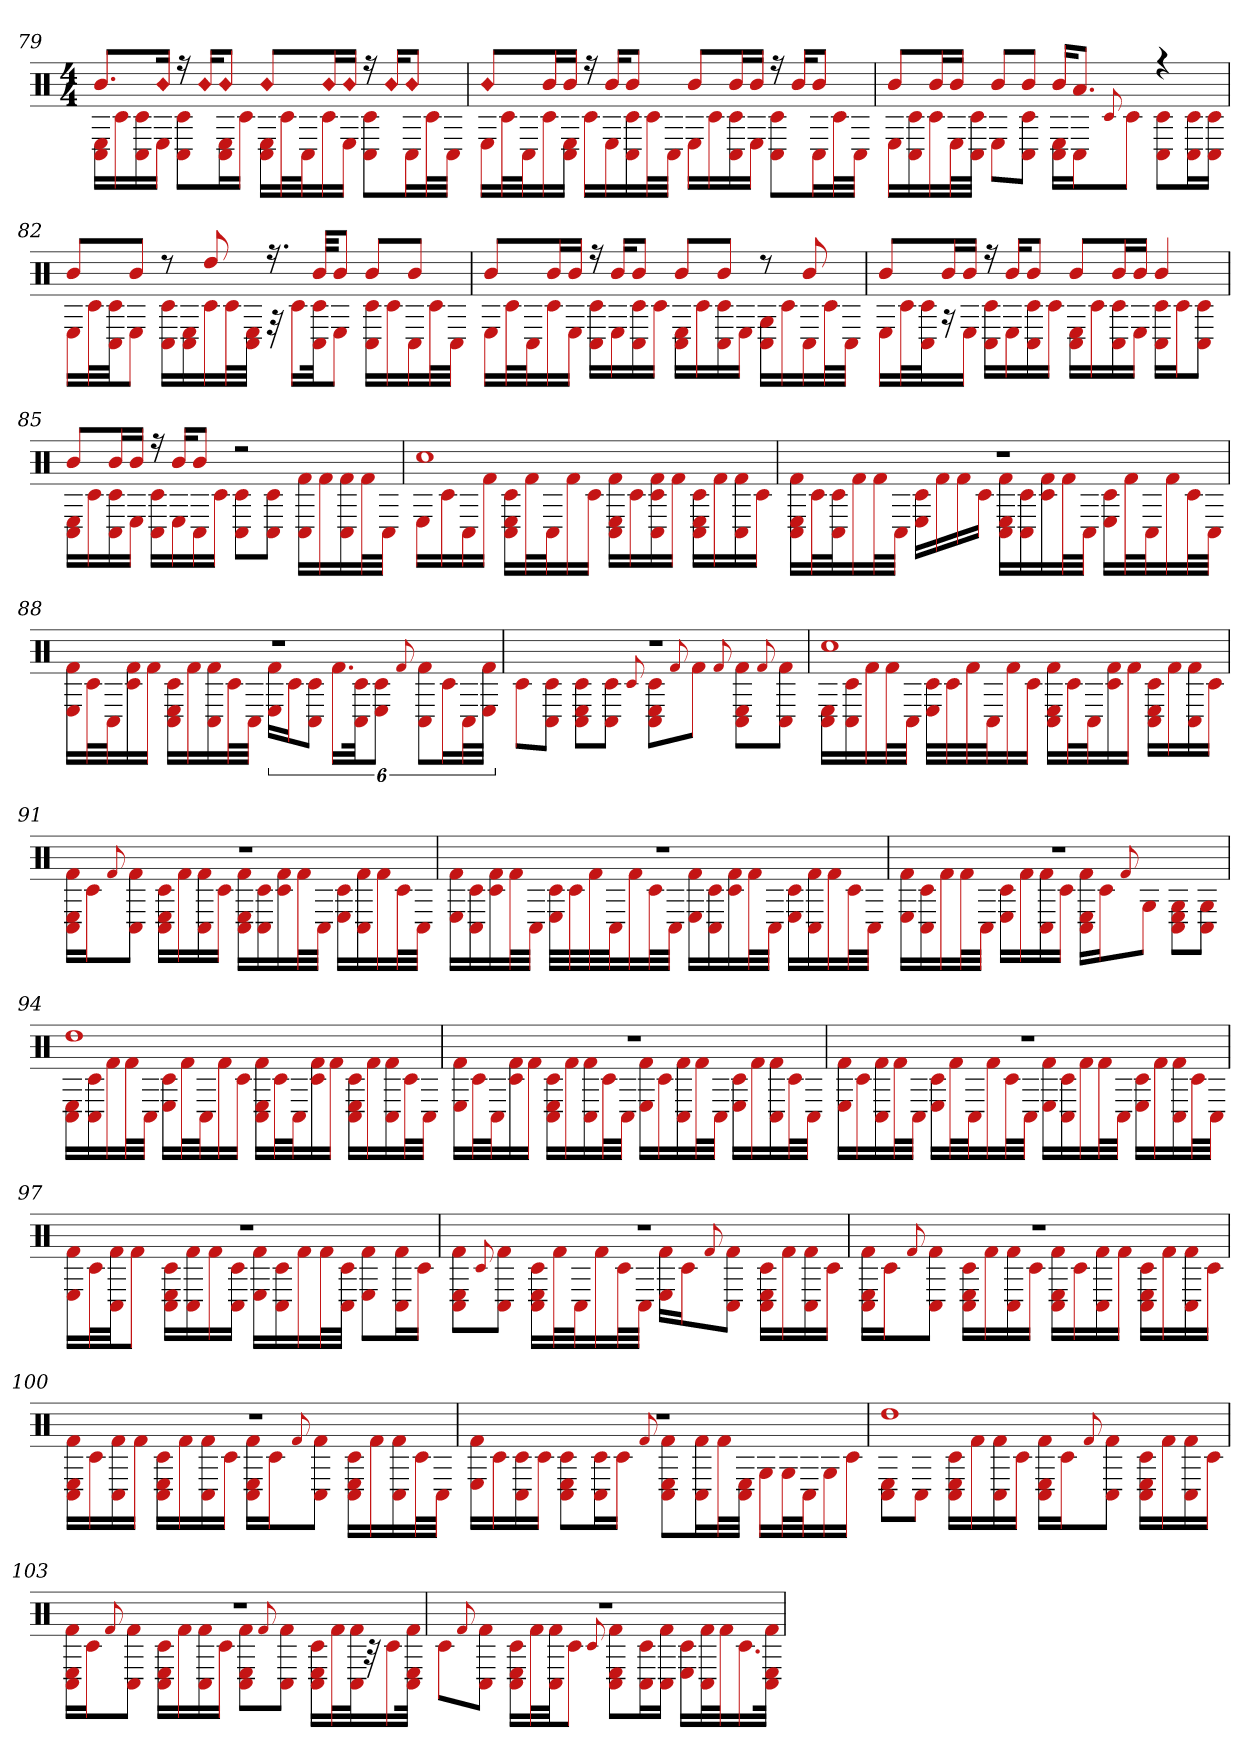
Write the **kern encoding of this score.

**kern
*part1
*staff1
*clefX
*k[]
*M4/4
=79
!LO:N:head=diamond
*^
8.bL	16C# 16ELL
.	16c#
.	16C# 16c#
!LO:N:head=diamond	!
16bJk	16EJJ
16r	8C# 8c#L
!LO:N:head=diamond	!
16bKL	.
!LO:N:head=diamond	!
8bJ	16C# 16EL
.	16c#JJ
!LO:N:head=diamond	!
8bL	16C# 16ELL
.	32c#L
.	32C#J
!LO:N:head=diamond	!
16bL	16c#
!LO:N:head=diamond	!
16bJJ	16EJJ
16r	8C# 8c#L
!LO:N:head=diamond	!
16bKL	.
!LO:N:head=diamond	!
8bJ	16C#L
.	32c#L
.	32C#JJJ
=80	=80
!LO:N:head=diamond	!
8bL	16ELL
.	32c#L
.	32C#J
16bL	16c#
16bJJ	16E 16C#JJ
16r	16c#LL
16bKL	16E
8bJ	16C# 16c#
.	32c#L
.	32C#JJJ
8bL	16ELL
.	16c#
16bL	16C# 16c#
16bJJ	16EJJ
16r	8C# 8c#L
16bKL	.
8bJ	16C#L
.	32c#L
.	32C#JJJ
=81	=81
8bL	16ELL
.	16c# 16C#
16bL	16c#
16bJJ	32EL
.	32C# 32c#JJJ
8bL	8EL
8bJ	8C# 8c#J
16bKL	16C# 16ELL
8.aJ	16C#J
.	8qqc#
.	8c#J
4r	8C# 8c#L
.	16C# 16c#L
.	16c# 16C#JJ
=82	=82
8bL	16ELL
.	32c#L
.	32C# 32c#JJ
8bJ	8EJ
8r	16C# 16c#LL
.	16E 16C#
8dd	16c#
.	32c#L
.	32C# 32EJJJ
16.r	32r
.	16c#LL
32bKKL	32C# 32c#Jk
8bJ	8EJ
8bL	16c# 16C#LL
.	16c#
8bJ	16C#
.	32c#L
.	32C#JJJ
=83	=83
8bL	16ELL
.	32c#L
.	32C#J
16bL	16c#
16bJJ	16EJJ
16r	16C# 16c#LL
16bKL	16E
8bJ	16C# 16c#
.	16c#JJ
8bL	16C# 16ELL
.	16c#
8bJ	16C# 16c#
.	16EJJ
8r	16C# 16GLL
.	16c#
8b	16C#
.	32c#L
.	32C#JJJ
=84	=84
8bL	16ELL
.	32c#L
.	32C# 32c#J
16bL	16r
16bJJ	16EJJ
16r	16C# 16c#LL
16bKL	16E
8bJ	16C# 16c#
.	16c#JJ
8bL	16C# 16ELL
.	16c#
16bL	16C# 16c#
16bJJ	16EJJ
4b	16C# 16c#LL
.	16c#J
.	8C# 8c#J
=85	=85
8bL	16C# 16ELL
.	16c#
16bL	16c# 16C#
16bJJ	16EJJ
16r	16C# 16c#LL
16bKL	16E
8bJ	16C#
.	16c#JJ
2r	8C# 8c#L
.	8C# 8c#J
.	16C# 16f#LL
.	16f#
.	16C# 16f#
.	32f#L
.	32C#JJJ
=86	=86
1cc#	16ELL
.	16c#
.	16C#
.	16f#JJ
.	16C# 16c# 16ELL
.	32f#L
.	32C#J
.	16f#
.	16c#JJ
.	16C# 16f# 16ELL
.	16c#
.	16C# 16c# 16f#
.	16f#JJ
.	16C# 16c# 16ELL
.	16f#
.	16C# 16f#
.	16c#JJ
=87	=87
1r	16C# 16E 16f#LL
.	32c#L
.	32C# 32c#J
.	16f#
.	32f#L
.	32C#JJJ
.	16E 16c#LL
.	16f#
.	16f#
.	16c#JJ
.	16C# 16E 16f#LL
.	16c# 16C#
.	16c# 16f#
.	32f#L
.	32C#JJJ
.	16E 16c#LL
.	32f#L
.	32C#J
.	16f#
.	32c#L
.	32C#JJJ
=88	=88
1r	16E 16f#LL
.	32c#L
.	32C#J
.	16c# 16f#
.	16f#JJ
.	16C# 16c# 16ELL
.	16f#
.	16C# 16f#
.	32c#L
.	32C#JJJ
.	24f# 24ELL
.	24c#J
.	12C# 12c#J
.	24.f#LL
.	48C# 48c#Jk
.	12E 12c#J
.	8qqf#
.	12C# 12f#L
.	24c#L
.	48C#L
.	48E 48f#JJJ
=89	=89
1r	8c#L
.	8C# 8c#J
.	8C# 8E 8c#L
.	8C# 8c#J
.	8qqc#
.	8C# 8E 8c#L
.	8qqf#
.	8f#J
.	8qqf#
.	8C# 8E 8f#L
.	8qqf#
.	8C# 8f#J
=90	=90
1cc#	16C# 16ELL
.	16c# 16C#
.	16f#
.	32f#L
.	32C#JJJ
.	32c# 32ELLL
.	32c#
.	32f#
.	32C#J
.	16f#
.	16c#JJ
.	16C# 16f# 16ELL
.	32c#L
.	32C#J
.	16c# 16f#
.	16f#JJ
.	16C# 16c# 16ELL
.	16f#
.	16C# 16f#
.	16c#JJ
=91	=91
1r	16C# 16f# 16ELL
.	16c#J
.	8qqf#
.	8C# 8f#J
.	16c# 16C# 16ELL
.	16f#
.	16C# 16f#
.	16c#JJ
.	16C# 16f# 16ELL
.	16c# 16C#
.	16c# 16f#
.	32f#L
.	32C#JJJ
.	16E 16c#LL
.	16f# 16C#
.	16f#
.	32c#L
.	32C#JJJ
=92	=92
1r	16f# 16ELL
.	16c# 16C#
.	16c# 16f#
.	32f#L
.	32C#JJJ
.	32E 32c#LLL
.	32c#
.	32f#
.	32C#J
.	16f#
.	32c#L
.	32C#JJJ
.	16E 16f#LL
.	16c# 16C#
.	16c# 16f#
.	32f#L
.	32C#JJJ
.	16c# 16ELL
.	16f# 16C#
.	16f#
.	32c#L
.	32C#JJJ
=93	=93
1r	16f# 16ELL
.	16c# 16C#
.	16f#
.	32f#L
.	32C#JJJ
.	16c# 16ELL
.	16f#
.	16C# 16f#
.	16c#JJ
.	16C# 16E 16f#LL
.	16c#J
.	8qqf#
.	8GJ
.	8C# 8E 8GL
.	8C# 8GJ
=94	=94
1dd	16C# 16ELL
.	16c# 16C#
.	16f#
.	32f#L
.	32C#JJJ
.	16E 16c#LL
.	32f#L
.	32C#J
.	16f#
.	16c#JJ
.	16C# 16E 16f#LL
.	32c#L
.	32C#J
.	16c# 16f#
.	16f#JJ
.	16C# 16c# 16ELL
.	16f#
.	16C# 16f#
.	32c#L
.	32C#JJJ
=95	=95
1r	16f# 16ELL
.	32c#L
.	32C#J
.	16f# 16c#
.	16f#JJ
.	16C# 16c# 16ELL
.	16f#
.	16C# 16f#
.	32c#L
.	32C#JJJ
.	16E 16f#LL
.	16c#
.	16C# 16f#
.	32f#L
.	32C#JJJ
.	16c# 16ELL
.	16f#
.	16C# 16f#
.	32c#L
.	32C#JJJ
=96	=96
1r	16E 16f#LL
.	16c#
.	16C# 16f#
.	32f#L
.	32C#JJJ
.	16E 16c#LL
.	32f#L
.	32C#J
.	16f#
.	32c#L
.	32C#JJJ
.	16E 16f#LL
.	16c# 16C#
.	16f#
.	32f#L
.	32C#JJJ
.	16c# 16ELL
.	16f#
.	16C# 16f#
.	32c#L
.	32C#JJJ
=97	=97
1r	16f# 16ELL
.	32c#L
.	32C# 32f#JJ
.	8f#J
.	16C# 16c# 16ELL
.	16f# 16C#
.	16f#
.	16c# 16C#JJ
.	16E 16f#LL
.	16c# 16C#
.	16f#
.	32f#L
.	32C# 32c#JJJ
.	8E 8f#L
.	16C# 16f#L
.	16c#JJ
=98	=98
1r	8C# 8E 8f#L
.	8qqc#
.	8C# 8f#J
.	16C# 16E 16c#LL
.	32f#L
.	32C#J
.	16f#
.	32c#L
.	32C#JJJ
.	16f# 16ELL
.	16c#J
.	8qqf#
.	8C# 8f#J
.	16C# 16c# 16ELL
.	16f#
.	16C# 16f#
.	16c#JJ
=99	=99
1r	16C# 16f# 16ELL
.	16c#J
.	8qqf#
.	8C# 8f#J
.	16C# 16E 16c#LL
.	16f#
.	16C# 16f#
.	16c#JJ
.	16C# 16E 16f#LL
.	16c#
.	16C# 16f#
.	16f#JJ
.	16C# 16c# 16ELL
.	16f#
.	16C# 16f#
.	16c#JJ
=100	=100
1r	16C# 16E 16f#LL
.	16c#
.	16C# 16f#
.	16f#JJ
.	16C# 16E 16c#LL
.	16f#
.	16C# 16f#
.	16c#JJ
.	16C# 16E 16f#LL
.	16c#J
.	8qqf#
.	8C# 8f#J
.	16C# 16c# 16ELL
.	16f#
.	16C# 16f#
.	32c#L
.	32C#JJJ
=101	=101
1r	16E 16f#LL
.	16c#
.	16C# 16c#
.	16c#JJ
.	8C# 8E 8c#L
.	16C# 16c#L
.	16c#JJ
.	8qqf#
.	8C# 8E 8f#L
.	16C# 16f#L
.	32f#L
.	32C# 32EJJJ
.	16GLL
.	32GL
.	32C#J
.	16G
.	16c#JJ
=102	=102
1dd	8C# 8EL
.	8C#J
.	16C# 16E 16c#LL
.	16f#
.	16C# 16f#
.	16c#JJ
.	16C# 16E 16f#LL
.	16c#J
.	8qqf#
.	8C# 8f#J
.	16C# 16c# 16ELL
.	16f#
.	16C# 16f#
.	16c#JJ
=103	=103
1r	16C# 16f# 16ELL
.	16c#J
.	8qqf#
.	8C# 8f#J
.	16C# 16c# 16ELL
.	16f#
.	16C# 16f#
.	16c#JJ
.	8C# 8E 8f#L
.	8qqf#
.	8C# 8f#J
.	16C# 16c# 16ELL
.	32f#L
.	32C# 32f#J
.	32r
.	16c#
.	32C# 32E 32f#JJk
=104	=104
1r	8c#L
.	8qqf#
.	8C# 8f#J
.	16C# 16E 16c#LL
.	32f#L
.	32C# 32f#JJ
.	8c#J
.	8qqc#
.	8C# 8E 8f#L
.	16C# 16c#L
.	16f# 16C#JJ
.	16c# 16ELL
.	32f# 32C#L
.	32f#J
.	16.c#
.	32C# 32E 32f#JJk
*v	*v
=
*-
